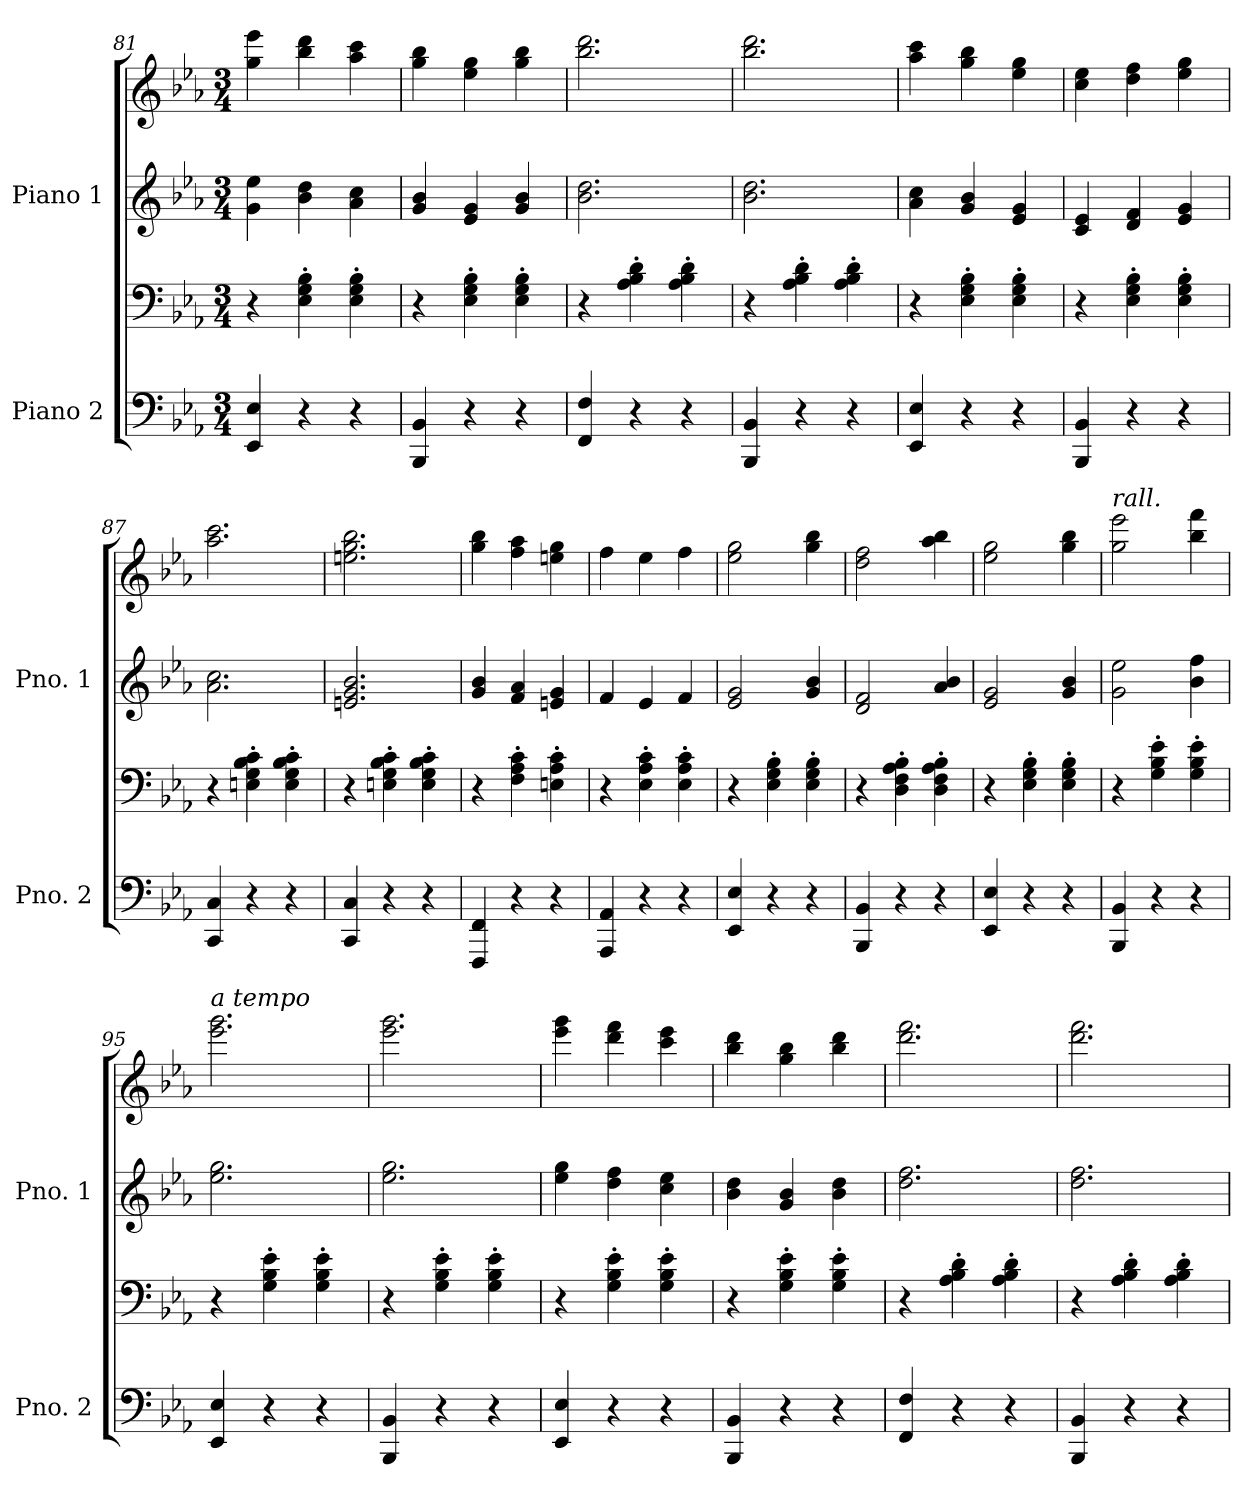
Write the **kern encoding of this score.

**kern	**kern	**kern	**kern
*part2	*part2	*part1	*part1
*staff4	*staff3	*staff2	*staff1
*I"Piano 2	*	*I"Piano 1	*
*I'Pno. 2	*	*I'Pno. 1	*
!!LO:PB:g=z
*clefF4	*clefF4	*clefG2	*clefG2
*k[b-e-a-]	*k[b-e-a-]	*k[b-e-a-]	*k[b-e-a-]
*M3/4	*M3/4	*M3/4	*M3/4
=81	=81	=81	=81
4EE-/ 4E-/	4r	4g\ 4ee-\	4gg\ 4eee-\
4r	4E-\' 4G\' 4B-\'	4b-\ 4dd\	4bb-\ 4ddd\
4r	4E-\' 4G\' 4B-\'	4a-\ 4cc\	4aa-\ 4ccc\
=82	=82	=82	=82
4BBB-/ 4BB-/	4r	4g/ 4b-/	4gg\ 4bb-\
4r	4E-\' 4G\' 4B-\'	4e-/ 4g/	4ee-\ 4gg\
4r	4E-\' 4G\' 4B-\'	4g/ 4b-/	4gg\ 4bb-\
=83	=83	=83	=83
4FF/ 4F/	4r	2.b-\ 2.dd\	2.bb-\ 2.ddd\
4r	4A-\' 4B-\' 4d\'	.	.
4r	4A-\' 4B-\' 4d\'	.	.
=84	=84	=84	=84
4BBB-/ 4BB-/	4r	2.b-\ 2.dd\	2.bb-\ 2.ddd\
4r	4A-\' 4B-\' 4d\'	.	.
4r	4A-\' 4B-\' 4d\'	.	.
=85	=85	=85	=85
4EE-/ 4E-/	4r	4a-\ 4cc\	4aa-\ 4ccc\
4r	4E-\' 4G\' 4B-\'	4g/ 4b-/	4gg\ 4bb-\
4r	4E-\' 4G\' 4B-\'	4e-/ 4g/	4ee-\ 4gg\
=86	=86	=86	=86
4BBB-/ 4BB-/	4r	4c/ 4e-/	4cc\ 4ee-\
4r	4E-\' 4G\' 4B-\'	4d/ 4f/	4dd\ 4ff\
4r	4E-\' 4G\' 4B-\'	4e-/ 4g/	4ee-\ 4gg\
=87	=87	=87	=87
4CC/ 4C/	4r	2.a-\ 2.cc\	2.aa-\ 2.ccc\
4r	4En\' 4G\' 4B-\' 4c\'	.	.
4r	4E\' 4G\' 4B-\' 4c\'	.	.
!!LO:LB:g=z
=88	=88	=88	=88
4CC/ 4C/	4r	2.en/ 2.g/ 2.b-/	2.een\ 2.gg\ 2.bb-\
4r	4En\' 4G\' 4B-\' 4c\'	.	.
4r	4E\' 4G\' 4B-\' 4c\'	.	.
=89	=89	=89	=89
4FFF/ 4FF/	4r	4g/ 4b-/	4gg\ 4bb-\
4r	4F\' 4A-\' 4c\'	4f/ 4a-/	4ff\ 4aa-\
4r	4En\' 4A-\' 4c\'	4en/ 4g/	4een\ 4gg\
=90	=90	=90	=90
4AAA-/ 4AA-/	4r	4f/	4ff\
4r	4E-\' 4A-\' 4c\'	4e-/	4ee-\
4r	4E-\' 4A-\' 4c\'	4f/	4ff\
=91	=91	=91	=91
4EE-/ 4E-/	4r	2e-/ 2g/	2ee-\ 2gg\
4r	4E-\' 4G\' 4B-\'	.	.
4r	4E-\' 4G\' 4B-\'	4g/ 4b-/	4gg\ 4bb-\
=92	=92	=92	=92
4BBB-/ 4BB-/	4r	2d/ 2f/	2dd\ 2ff\
4r	4D\' 4F\' 4A-\' 4B-\'	.	.
4r	4D\' 4F\' 4A-\' 4B-\'	4a-/ 4b-/	4aa-\ 4bb-\
=93	=93	=93	=93
4EE-/ 4E-/	4r	2e-/ 2g/	2ee-\ 2gg\
4r	4E-\' 4G\' 4B-\'	.	.
4r	4E-\' 4G\' 4B-\'	4g/ 4b-/	4gg\ 4bb-\
=94	=94	=94	=94
*	*	*	*MM140
!	!	!	!LO:TX:a:i:t=rall.
4BBB-/ 4BB-/	4r	2g\ 2ee-\	2gg\ 2eee-\
4r	4G\' 4B-\' 4e-\'	.	.
*	*	*	*MM100
4r	4G\' 4B-\' 4e-\'	4b-\ 4ff\	4bb-\ 4fff\
!!LO:LB:g=z
=95	=95	=95	=95
*	*	*	*MM174
!	!	!	!LO:TX:a:i:t=a tempo
4EE-/ 4E-/	4r	2.ee-\ 2.gg\	2.eee-\ 2.ggg\
4r	4G\' 4B-\' 4e-\'	.	.
4r	4G\' 4B-\' 4e-\'	.	.
=96	=96	=96	=96
4BBB-/ 4BB-/	4r	2.ee-\ 2.gg\	2.eee-\ 2.ggg\
4r	4G\' 4B-\' 4e-\'	.	.
4r	4G\' 4B-\' 4e-\'	.	.
=97	=97	=97	=97
4EE-/ 4E-/	4r	4ee-\ 4gg\	4eee-\ 4ggg\
4r	4G\' 4B-\' 4e-\'	4dd\ 4ff\	4ddd\ 4fff\
4r	4G\' 4B-\' 4e-\'	4cc\ 4ee-\	4ccc\ 4eee-\
=98	=98	=98	=98
4BBB-/ 4BB-/	4r	4b-\ 4dd\	4bb-\ 4ddd\
4r	4G\' 4B-\' 4e-\'	4g/ 4b-/	4gg\ 4bb-\
4r	4G\' 4B-\' 4e-\'	4b-\ 4dd\	4bb-\ 4ddd\
=99	=99	=99	=99
4FF/ 4F/	4r	2.dd\ 2.ff\	2.ddd\ 2.fff\
4r	4A-\' 4B-\' 4d\'	.	.
4r	4A-\' 4B-\' 4d\'	.	.
=100	=100	=100	=100
4BBB-/ 4BB-/	4r	2.dd\ 2.ff\	2.ddd\ 2.fff\
4r	4A-\' 4B-\' 4d\'	.	.
4r	4A-\' 4B-\' 4d\'	.	.
=	=	=	=
*-	*-	*-	*-
